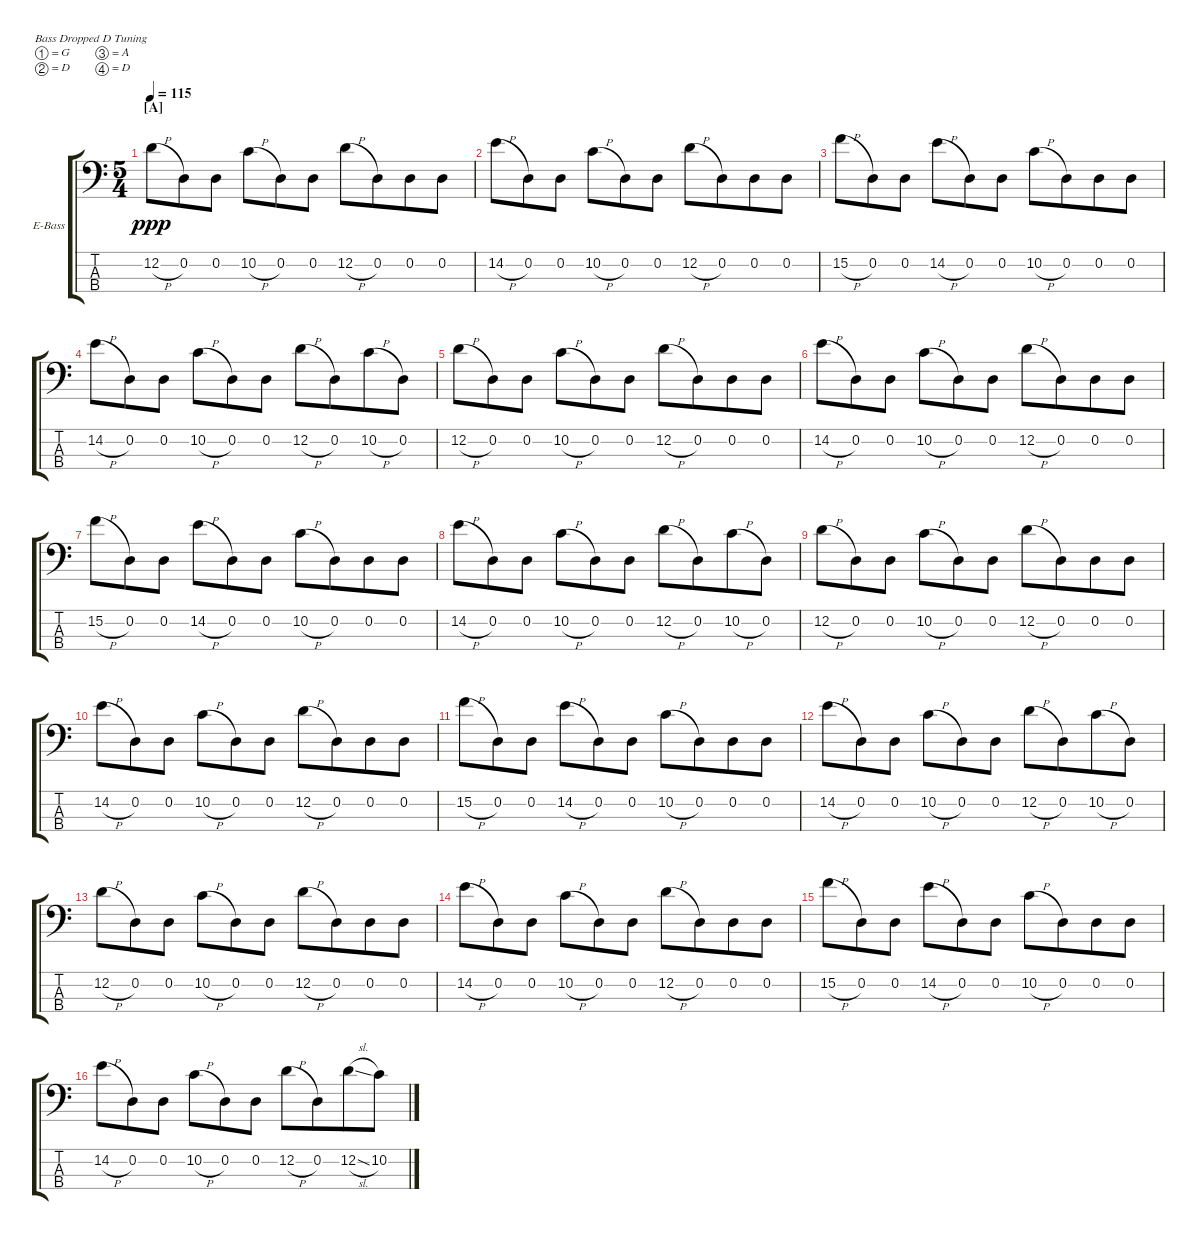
\defaultSystemsLayout 4
\bracketExtendMode groupsimilarinstruments
\firstSystemTrackNameOrientation horizontal
\otherSystemsTrackNameOrientation horizontal
\track ("Electric Bass" "E-Bass") {instrument electricbassfinger}
\staff {score tabs}
\tuning (G2 D2 A1 D1)
\ts (5 4)
\beaming (8 3 3 4)
\section ("A" "")
\tempo 115
\clef f4
\scale
0.487395
\ks c
12.2{h}.8{dy ppp instrument electricbassfinger} 0.2.8 0.2.8 10.2{h}.8 0.2.8 0.2.8 12.2{h}.8 0.2.8 0.2.8 0.2.8 |
\scale
0.256303 14.2{h}.8 0.2.8 0.2.8 10.2{h}.8 0.2.8 0.2.8 12.2{h}.8 0.2.8 0.2.8 0.2.8 |
\scale
0.256303 15.2{h}.8 0.2.8 0.2.8 14.2{h}.8 0.2.8 0.2.8 10.2{h}.8 0.2.8 0.2.8 0.2.8 |
\scale
0.333333 14.2{h}.8 0.2.8 0.2.8 10.2{h}.8 0.2.8 0.2.8 12.2{h}.8 0.2.8 10.2{h}.8 0.2.8 |
\scale
0.333333 12.2{h}.8 0.2.8 0.2.8 10.2{h}.8 0.2.8 0.2.8 12.2{h}.8 0.2.8 0.2.8 0.2.8 |
\scale
0.333333 14.2{h}.8 0.2.8 0.2.8 10.2{h}.8 0.2.8 0.2.8 12.2{h}.8 0.2.8 0.2.8 0.2.8 |
\scale
0.333333 15.2{h}.8 0.2.8 0.2.8 14.2{h}.8 0.2.8 0.2.8 10.2{h}.8 0.2.8 0.2.8 0.2.8 |
\scale
0.333333 14.2{h}.8 0.2.8 0.2.8 10.2{h}.8 0.2.8 0.2.8 12.2{h}.8 0.2.8 10.2{h}.8 0.2.8 |
\scale
0.333333 12.2{h}.8 0.2.8 0.2.8 10.2{h}.8 0.2.8 0.2.8 12.2{h}.8 0.2.8 0.2.8 0.2.8 |
\scale
0.333333 14.2{h}.8 0.2.8 0.2.8 10.2{h}.8 0.2.8 0.2.8 12.2{h}.8 0.2.8 0.2.8 0.2.8 |
\scale
0.333333 15.2{h}.8 0.2.8 0.2.8 14.2{h}.8 0.2.8 0.2.8 10.2{h}.8 0.2.8 0.2.8 0.2.8 |
\scale
0.333333 14.2{h}.8 0.2.8 0.2.8 10.2{h}.8 0.2.8 0.2.8 12.2{h}.8 0.2.8 10.2{h}.8 0.2.8 |
\scale
0.333333 12.2{h}.8 0.2.8 0.2.8 10.2{h}.8 0.2.8 0.2.8 12.2{h}.8 0.2.8 0.2.8 0.2.8 |
\scale
0.333333 14.2{h}.8 0.2.8 0.2.8 10.2{h}.8 0.2.8 0.2.8 12.2{h}.8 0.2.8 0.2.8 0.2.8 |
\scale
0.333333 15.2{h}.8 0.2.8 0.2.8 14.2{h}.8 0.2.8 0.2.8 10.2{h}.8 0.2.8 0.2.8 0.2.8 |
14.2{h}.8 0.2.8 0.2.8 10.2{h}.8 0.2.8 0.2.8 12.2{h}.8 0.2.8 12.2{sl}.8 10.2.8
